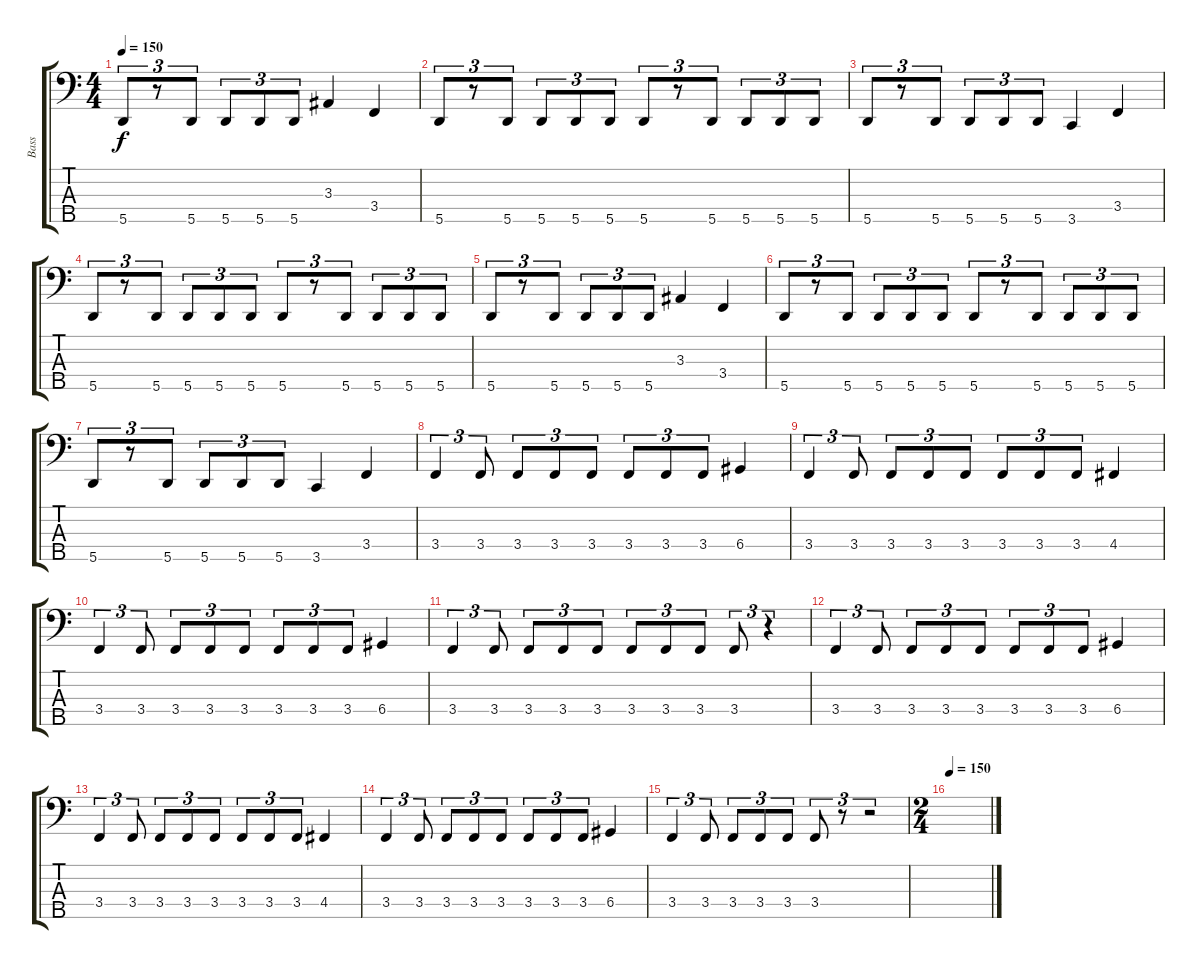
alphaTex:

\track ("Bass" "Bass") {instrument electricbassfinger}
\staff {score tabs}
\tuning (F2 C2 G1 D1 A0) {hide}
\ts (4 4)
\tempo 150
\clef f4
\ks c
5.5.8{tu (3 2) dy f} r.8{tu (3 2)} 5.5.8{tu (3 2)} 5.5.8{tu (3 2)} 5.5.8{tu (3 2)} 5.5.8{tu (3 2)} 3.3.4 3.4.4 |
5.5.8{tu (3 2)} r.8{tu (3 2)} 5.5.8{tu (3 2)} 5.5.8{tu (3 2)} 5.5.8{tu (3 2)} 5.5.8{tu (3 2)} 5.5.8{tu (3 2)} r.8{tu (3 2)} 5.5.8{tu (3 2)} 5.5.8{tu (3 2)} 5.5.8{tu (3 2)} 5.5.8{tu (3 2)} |
5.5.8{tu (3 2)} r.8{tu (3 2)} 5.5.8{tu (3 2)} 5.5.8{tu (3 2)} 5.5.8{tu (3 2)} 5.5.8{tu (3 2)} 3.5.4 3.4.4 |
5.5.8{tu (3 2)} r.8{tu (3 2)} 5.5.8{tu (3 2)} 5.5.8{tu (3 2)} 5.5.8{tu (3 2)} 5.5.8{tu (3 2)} 5.5.8{tu (3 2)} r.8{tu (3 2)} 5.5.8{tu (3 2)} 5.5.8{tu (3 2)} 5.5.8{tu (3 2)} 5.5.8{tu (3 2)} |
5.5.8{tu (3 2)} r.8{tu (3 2)} 5.5.8{tu (3 2)} 5.5.8{tu (3 2)} 5.5.8{tu (3 2)} 5.5.8{tu (3 2)} 3.3.4 3.4.4 |
5.5.8{tu (3 2)} r.8{tu (3 2)} 5.5.8{tu (3 2)} 5.5.8{tu (3 2)} 5.5.8{tu (3 2)} 5.5.8{tu (3 2)} 5.5.8{tu (3 2)} r.8{tu (3 2)} 5.5.8{tu (3 2)} 5.5.8{tu (3 2)} 5.5.8{tu (3 2)} 5.5.8{tu (3 2)} |
5.5.8{tu (3 2)} r.8{tu (3 2)} 5.5.8{tu (3 2)} 5.5.8{tu (3 2)} 5.5.8{tu (3 2)} 5.5.8{tu (3 2)} 3.5.4 3.4.4 |
3.4.4{tu (3 2)} 3.4.8{tu (3 2)} 3.4.8{tu (3 2)} 3.4.8{tu (3 2)} 3.4.8{tu (3 2)} 3.4.8{tu (3 2)} 3.4.8{tu (3 2)} 3.4.8{tu (3 2)} 6.4.4 |
3.4.4{tu (3 2)} 3.4.8{tu (3 2)} 3.4.8{tu (3 2)} 3.4.8{tu (3 2)} 3.4.8{tu (3 2)} 3.4.8{tu (3 2)} 3.4.8{tu (3 2)} 3.4.8{tu (3 2)} 4.4.4 |
3.4.4{tu (3 2)} 3.4.8{tu (3 2)} 3.4.8{tu (3 2)} 3.4.8{tu (3 2)} 3.4.8{tu (3 2)} 3.4.8{tu (3 2)} 3.4.8{tu (3 2)} 3.4.8{tu (3 2)} 6.4.4 |
3.4.4{tu (3 2)} 3.4.8{tu (3 2)} 3.4.8{tu (3 2)} 3.4.8{tu (3 2)} 3.4.8{tu (3 2)} 3.4.8{tu (3 2)} 3.4.8{tu (3 2)} 3.4.8{tu (3 2)} 3.4.8{tu (3 2)} r.4{tu (3 2)} |
3.4.4{tu (3 2)} 3.4.8{tu (3 2)} 3.4.8{tu (3 2)} 3.4.8{tu (3 2)} 3.4.8{tu (3 2)} 3.4.8{tu (3 2)} 3.4.8{tu (3 2)} 3.4.8{tu (3 2)} 6.4.4 |
3.4.4{tu (3 2)} 3.4.8{tu (3 2)} 3.4.8{tu (3 2)} 3.4.8{tu (3 2)} 3.4.8{tu (3 2)} 3.4.8{tu (3 2)} 3.4.8{tu (3 2)} 3.4.8{tu (3 2)} 4.4.4 |
3.4.4{tu (3 2)} 3.4.8{tu (3 2)} 3.4.8{tu (3 2)} 3.4.8{tu (3 2)} 3.4.8{tu (3 2)} 3.4.8{tu (3 2)} 3.4.8{tu (3 2)} 3.4.8{tu (3 2)} 6.4.4 |
3.4.4{tu (3 2)} 3.4.8{tu (3 2)} 3.4.8{tu (3 2)} 3.4.8{tu (3 2)} 3.4.8{tu (3 2)} 3.4.8{tu (3 2)} r.8{tu (3 2)} r.2{tu (3 2)} |
\ts (2 4)
\tempo 150
